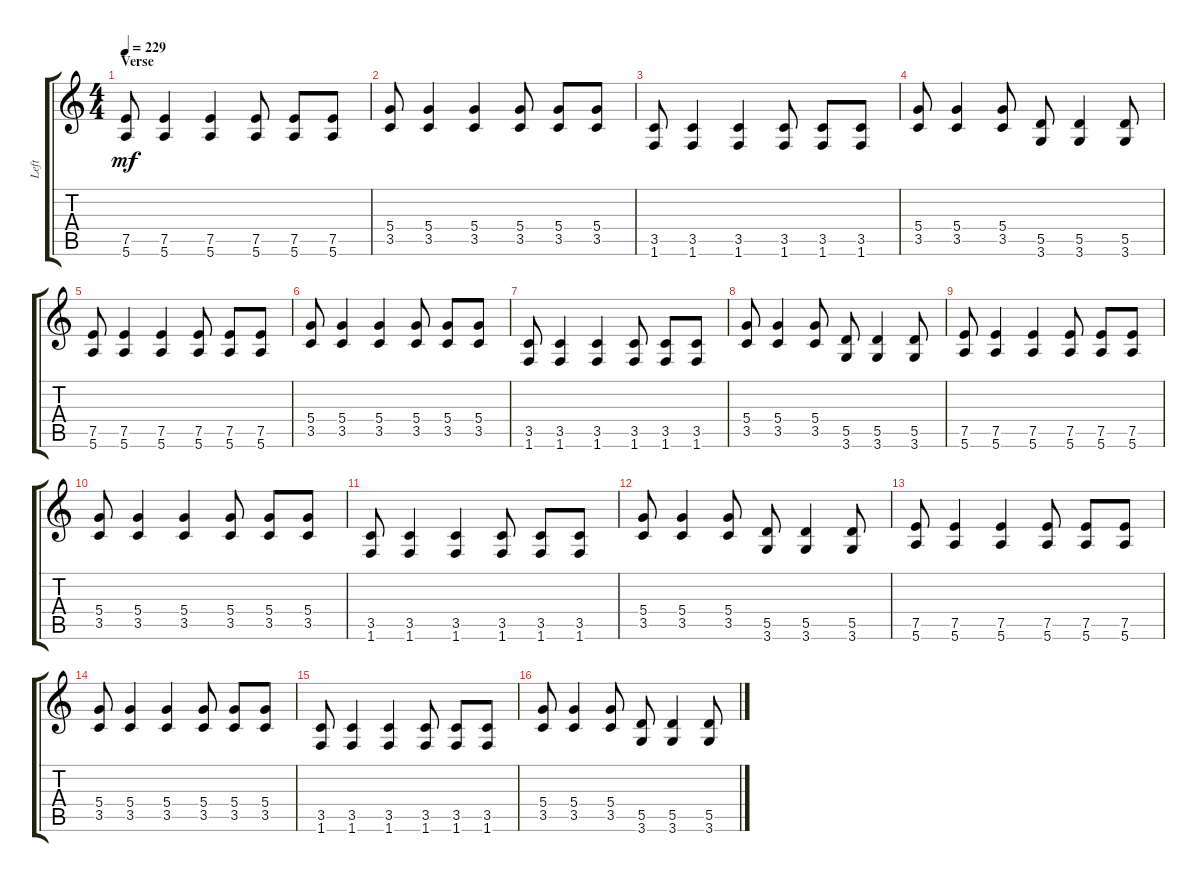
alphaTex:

\track ("Left" "Left") {instrument distortionguitar}
\staff {score tabs}
\tuning (E4 B3 G3 D3 A2 E2) {hide}
\ts (4 4)
\section ("" "Verse")
\tempo 229
\clef g2
\ks c
(7.5 5.6).8{dy mf} (7.5 5.6).4 (7.5 5.6).4 (7.5 5.6).8 (7.5 5.6).8 (7.5 5.6).8 |
(5.4 3.5).8 (5.4 3.5).4 (5.4 3.5).4 (5.4 3.5).8 (5.4 3.5).8 (5.4 3.5).8 |
(3.5 1.6).8 (3.5 1.6).4 (3.5 1.6).4 (3.5 1.6).8 (3.5 1.6).8 (3.5 1.6).8 |
(5.4 3.5).8 (5.4 3.5).4 (5.4 3.5).8 (5.5 3.6).8 (5.5 3.6).4 (5.5 3.6).8 |
(7.5 5.6).8 (7.5 5.6).4 (7.5 5.6).4 (7.5 5.6).8 (7.5 5.6).8 (7.5 5.6).8 |
(5.4 3.5).8 (5.4 3.5).4 (5.4 3.5).4 (5.4 3.5).8 (5.4 3.5).8 (5.4 3.5).8 |
(3.5 1.6).8 (3.5 1.6).4 (3.5 1.6).4 (3.5 1.6).8 (3.5 1.6).8 (3.5 1.6).8 |
(5.4 3.5).8 (5.4 3.5).4 (5.4 3.5).8 (5.5 3.6).8 (5.5 3.6).4 (5.5 3.6).8 |
(7.5 5.6).8 (7.5 5.6).4 (7.5 5.6).4 (7.5 5.6).8 (7.5 5.6).8 (7.5 5.6).8 |
(5.4 3.5).8 (5.4 3.5).4 (5.4 3.5).4 (5.4 3.5).8 (5.4 3.5).8 (5.4 3.5).8 |
(3.5 1.6).8 (3.5 1.6).4 (3.5 1.6).4 (3.5 1.6).8 (3.5 1.6).8 (3.5 1.6).8 |
(5.4 3.5).8 (5.4 3.5).4 (5.4 3.5).8 (5.5 3.6).8 (5.5 3.6).4 (5.5 3.6).8 |
(7.5 5.6).8 (7.5 5.6).4 (7.5 5.6).4 (7.5 5.6).8 (7.5 5.6).8 (7.5 5.6).8 |
(5.4 3.5).8 (5.4 3.5).4 (5.4 3.5).4 (5.4 3.5).8 (5.4 3.5).8 (5.4 3.5).8 |
(3.5 1.6).8 (3.5 1.6).4 (3.5 1.6).4 (3.5 1.6).8 (3.5 1.6).8 (3.5 1.6).8 |
(5.4 3.5).8 (5.4 3.5).4 (5.4 3.5).8 (5.5 3.6).8 (5.5 3.6).4 (5.5 3.6).8
